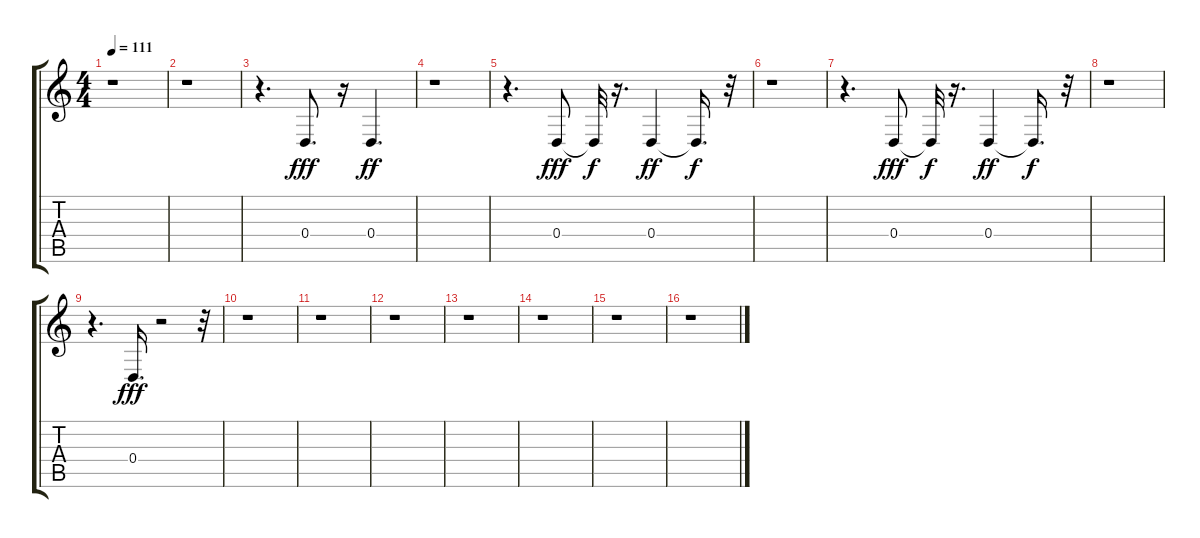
\track "" {instrument synthstrings1}
\staff {score tabs}
\tuning (E4 B3 G3 D3 A2 E2) {hide}
\ts (4 4)
\tempo 111
\clef g2
\ks c
r.1{dy fff} |
r.1 |
r.4{d} 0.4.8{d} r.16 0.4.4{d dy ff} |
r.1 |
r.4{d} 0.4.8{dy fff} 0.4{t}.32{dy f} r.16{d} 0.4.4{dy ff} 0.4{t}.16{d dy f} r.32 |
r.1 |
r.4{d} 0.4.8{dy fff} 0.4{t}.32{dy f} r.16{d} 0.4.4{dy ff} 0.4{t}.16{d dy f} r.32 |
r.1 |
r.4{d} 0.4.16{d dy fff} r.2 r.32 |
r.1 |
r.1 |
r.1 |
r.1 |
r.1 |
r.1 |
r.1
